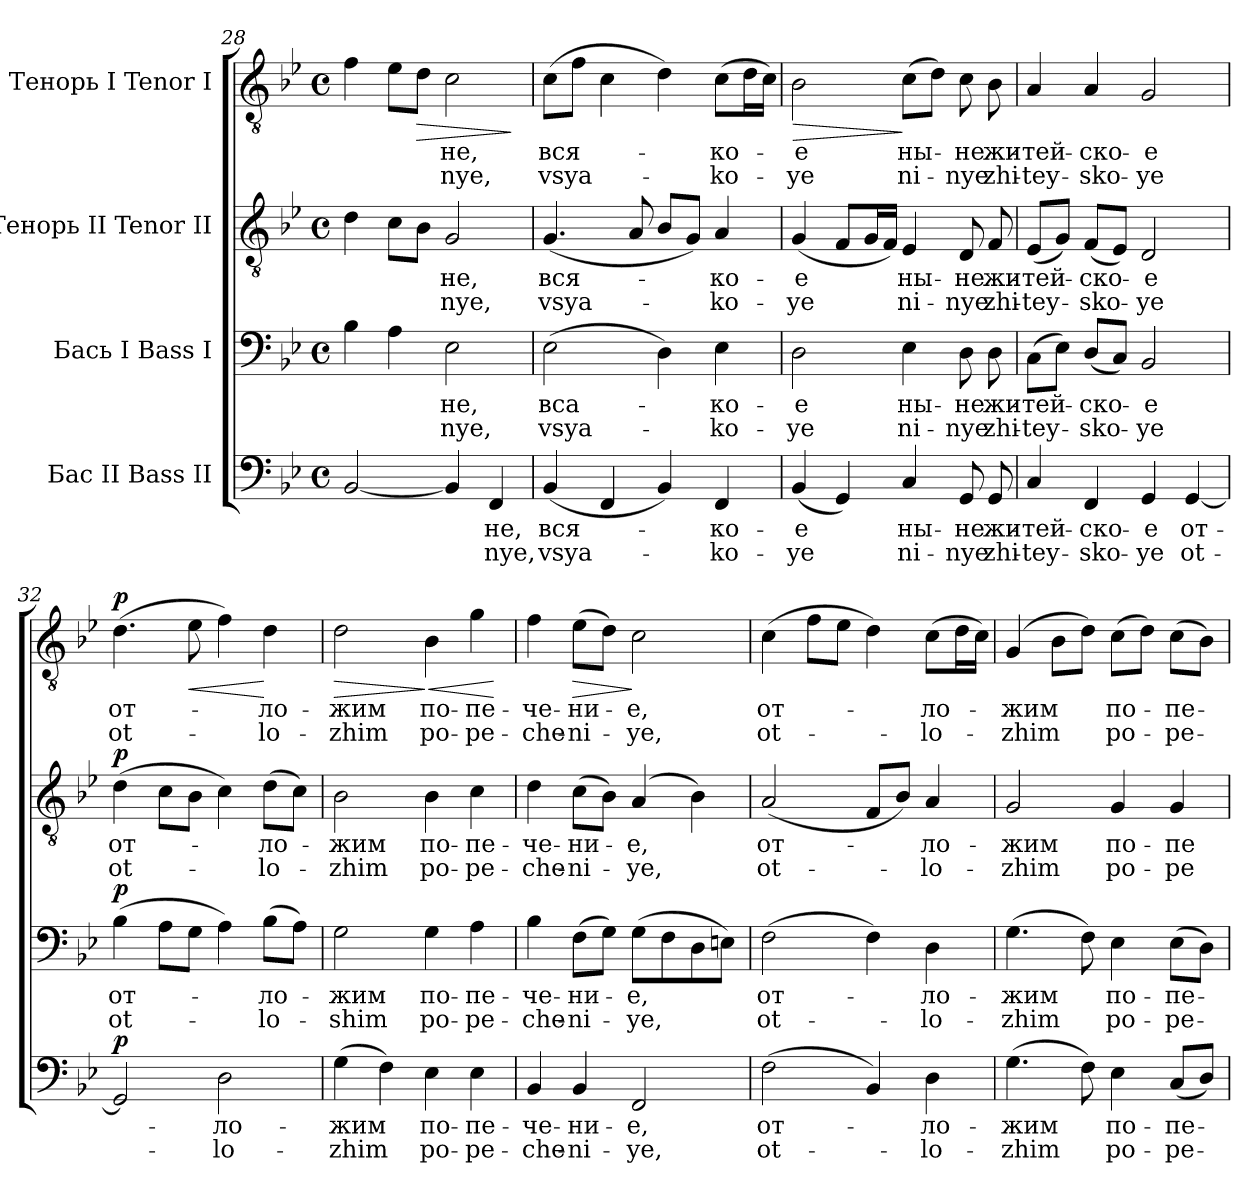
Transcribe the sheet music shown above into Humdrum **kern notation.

**kern	**text	**text	**dynam	**kern	**text	**text	**dynam	**kern	**text	**text	**dynam	**kern	**text	**text	**dynam
*part4	*part4	*part4	*part4	*part3	*part3	*part3	*part3	*part2	*part2	*part2	*part2	*part1	*part1	*part1	*part1
*staff4	*staff4	*staff4	*staff4	*staff3	*staff3	*staff3	*staff3	*staff2	*staff2	*staff2	*staff2	*staff1	*staff1	*staff1	*staff1
*I"Бас II Bass II	*	*	*	*I"Бась I Bass I	*	*	*	*I"Тенорь II Tenor II	*	*	*	*I"Тенорь I Tenor I	*	*	*
*clefF4	*	*	*	*clefF4	*	*	*	*clefGv2	*	*	*	*clefGv2	*	*	*
*k[b-e-]	*	*	*	*k[b-e-]	*	*	*	*k[b-e-]	*	*	*	*k[b-e-]	*	*	*
*B-:	*	*	*	*B-:	*	*	*	*B-:	*	*	*	*B-:	*	*	*
*M4/4	*	*	*	*M4/4	*	*	*	*M4/4	*	*	*	*M4/4	*	*	*
*met(c)	*	*	*	*met(c)	*	*	*	*met(c)	*	*	*	*met(c)	*	*	*
=28	=28	=28	=28	=28	=28	=28	=28	=28	=28	=28	=28	=28	=28	=28	=28
[2BB-/	.	.	.	4B-\	.	.	.	4d\	.	.	.	4f\	.	.	.
.	.	.	.	4A\	.	.	.	8c\L	.	.	.	8e-\L	.	.	.
!	!	!	!	!	!	!	!	!	!	!	!	!	!	!	!LO:HP:b
.	.	.	.	.	.	.	.	8B-\J	.	.	.	8d\J	.	.	>
!	!	!	!	!	!LO:LY:b	!LO:LY:b	!	!	!LO:LY:b	!LO:LY:b	!	!	!LO:LY:b	!LO:LY:b	!
4BB-/]	.	.	.	2E-\	-не,	-nye,	.	2G/	-не,	-nye,	.	2c\	-не,	-nye,	.
!	!LO:LY:b	!LO:LY:b	!	!	!	!	!	!	!	!	!	!	!	!	!
4FF/	-не,	-nye,	.	.	.	.	.	.	.	.	.	.	.	.	.
.	.	.	.	.	.	.	.	.	.	.	.	.	.	.	]
=29	=29	=29	=29	=29	=29	=29	=29	=29	=29	=29	=29	=29	=29	=29	=29
!	!LO:LY:b	!LO:LY:b	!	!	!LO:LY:b	!LO:LY:b	!	!	!LO:LY:b	!LO:LY:b	!	!	!LO:LY:b	!LO:LY:b	!
(<4BB-/	вся-	vsya-	.	(>2E-\	вса-	vsya-	.	(<4.G/	вся-	vsya-	.	(>8c\L	вся-	vsya-	.
.	.	.	.	.	.	.	.	.	.	.	.	8f\J	.	.	.
4FF/	.	.	.	.	.	.	.	.	.	.	.	4c\	.	.	.
.	.	.	.	.	.	.	.	8A/	.	.	.	.	.	.	.
4BB-/)	.	.	.	4D\)	.	.	.	8B-/L	.	.	.	4d\)	.	.	.
.	.	.	.	.	.	.	.	8G/J)	.	.	.	.	.	.	.
!	!LO:LY:b	!LO:LY:b	!	!	!LO:LY:b	!LO:LY:b	!	!	!LO:LY:b	!LO:LY:b	!	!	!LO:LY:b	!LO:LY:b	!
4FF/	-ко-	-ko-	.	4E-\	-ко-	-ko-	.	4A/	-ко-	-ko-	.	(>8c\L	-ко-	-ko-	.
.	.	.	.	.	.	.	.	.	.	.	.	16d\L	.	.	.
.	.	.	.	.	.	.	.	.	.	.	.	16c\JJ)	.	.	.
=30	=30	=30	=30	=30	=30	=30	=30	=30	=30	=30	=30	=30	=30	=30	=30
!	!LO:LY:b	!LO:LY:b	!	!	!LO:LY:b	!LO:LY:b	!	!	!LO:LY:b	!LO:LY:b	!	!	!LO:LY:b	!LO:LY:b	!LO:HP:b
(<4BB-/	-е	-ye	.	2D\	-е	-ye	.	(<4G/	-е	-ye	.	2B-\	-е	-ye	>
4GG/)	.	.	.	.	.	.	.	8F/L	.	.	.	.	.	.	.
.	.	.	.	.	.	.	.	16G/L	.	.	.	.	.	.	.
.	.	.	.	.	.	.	.	16F/JJ)	.	.	.	.	.	.	.
!	!LO:LY:b	!LO:LY:b	!	!	!LO:LY:b	!LO:LY:b	!	!	!LO:LY:b	!LO:LY:b	!	!	!LO:LY:b	!LO:LY:b	!
4C/	ны-	ni-	.	4E-\	ны-	ni-	.	4E-/	ны-	ni-	.	(>8c\L	ны-	ni-	]
.	.	.	.	.	.	.	.	.	.	.	.	8d\J)	.	.	.
!	!LO:LY:b	!LO:LY:b	!	!	!LO:LY:b	!LO:LY:b	!	!	!LO:LY:b	!LO:LY:b	!	!	!LO:LY:b	!LO:LY:b	!
8GG/	-не	-nye	.	8D\	-не	-nye	.	8D/	-не	-nye	.	8c\	-не	-nye	.
!	!LO:LY:b	!LO:LY:b	!	!	!LO:LY:b	!LO:LY:b	!	!	!LO:LY:b	!LO:LY:b	!	!	!LO:LY:b	!LO:LY:b	!
8GG/	жи-	zhi-	.	8D\	жи-	zhi-	.	8F/	жи-	zhi-	.	8B-\	жи-	zhi-	.
!!LO:PB:g=z
=31	=31	=31	=31	=31	=31	=31	=31	=31	=31	=31	=31	=31	=31	=31	=31
!	!LO:LY:b	!LO:LY:b	!	!	!LO:LY:b	!LO:LY:b	!	!	!LO:LY:b	!LO:LY:b	!	!	!LO:LY:b	!LO:LY:b	!
4C/	-тей-	-tey-	.	(>8C\L	-тей-	-tey-	.	(<8E-/L	-тей-	-tey-	.	4A/	-тей-	-tey-	.
.	.	.	.	8E-\J)	.	.	.	8G/J)	.	.	.	.	.	.	.
!	!LO:LY:b	!LO:LY:b	!	!	!LO:LY:b	!LO:LY:b	!	!	!LO:LY:b	!LO:LY:b	!	!	!LO:LY:b	!LO:LY:b	!
4FF/	-ско-	-sko-	.	(<8D/L	-ско-	-sko-	.	(<8F/L	-ско-	-sko-	.	4A/	-ско-	-sko-	.
.	.	.	.	8C/J)	.	.	.	8E-/J)	.	.	.	.	.	.	.
!	!LO:LY:b	!LO:LY:b	!	!	!LO:LY:b	!LO:LY:b	!	!	!LO:LY:b	!LO:LY:b	!	!	!LO:LY:b	!LO:LY:b	!
4GG/	-е	-ye	.	2BB-/	-е	-ye	.	2D/	-е	-ye	.	2G/	-е	-ye	.
!	!LO:LY:b	!LO:LY:b	!	!	!	!	!	!	!	!	!	!	!	!	!
[4GG/	от-	ot-	.	.	.	.	.	.	.	.	.	.	.	.	.
=32	=32	=32	=32	=32	=32	=32	=32	=32	=32	=32	=32	=32	=32	=32	=32
!	!	!	!LO:DY:a	!	!LO:LY:b	!LO:LY:b	!LO:DY:a	!	!LO:LY:b	!LO:LY:b	!LO:DY:a	!	!LO:LY:b	!LO:LY:b	!LO:DY:a
2GG/]	.	.	p	(>4B-\	от-	ot-	p	(>4d\	от-	ot-	p	(>4.d\	от-	ot-	p
.	.	.	.	8A\L	.	.	.	8c\L	.	.	.	.	.	.	.
!	!	!	!	!	!	!	!	!	!	!	!	!	!	!	!LO:HP:b
.	.	.	.	8G\J	.	.	.	8B-\J	.	.	.	8e-\	.	.	<
!	!LO:LY:b	!LO:LY:b	!	!	!	!	!	!	!	!	!	!	!	!	!
2D\	-ло-	-lo-	.	4A\)	.	.	.	4c\)	.	.	.	4f\)	.	.	.
!	!	!	!	!	!LO:LY:b	!LO:LY:b	!	!	!LO:LY:b	!LO:LY:b	!	!	!LO:LY:b	!LO:LY:b	!
.	.	.	.	(>8B-\L	-ло-	-lo-	.	(>8d\L	-ло-	-lo-	.	4d\	-ло-	-lo-	[
.	.	.	.	8A\J)	.	.	.	8c\J)	.	.	.	.	.	.	.
=33	=33	=33	=33	=33	=33	=33	=33	=33	=33	=33	=33	=33	=33	=33	=33
!	!LO:LY:b	!LO:LY:b	!	!	!LO:LY:b	!LO:LY:b	!	!	!LO:LY:b	!LO:LY:b	!	!	!LO:LY:b	!LO:LY:b	!LO:HP:b
(>4G\	-жим	-zhim	.	2G\	-жим	-shim	.	2B-\	-жим	-zhim	.	2d\	-жим	-zhim	>
4F\)	.	.	.	.	.	.	.	.	.	.	.	.	.	.	.
!	!LO:LY:b	!LO:LY:b	!	!	!LO:LY:b	!LO:LY:b	!	!	!LO:LY:b	!LO:LY:b	!	!	!LO:LY:b	!LO:LY:b	!LO:HP:n=1:b
4E-\	по-	po-	.	4G\	по-	po-	.	4B-\	по-	po-	.	4B-\	по-	po-	] <
!	!LO:LY:b	!LO:LY:b	!	!	!LO:LY:b	!LO:LY:b	!	!	!LO:LY:b	!LO:LY:b	!	!	!LO:LY:b	!LO:LY:b	!
4E-\	-пе-	-pe-	.	4A\	-пе-	-pe-	.	4c\	-пе-	-pe-	.	4g\	-пе-	-pe-	.
.	.	.	.	.	.	.	.	.	.	.	.	.	.	.	[
=34	=34	=34	=34	=34	=34	=34	=34	=34	=34	=34	=34	=34	=34	=34	=34
!	!LO:LY:b	!LO:LY:b	!	!	!LO:LY:b	!LO:LY:b	!	!	!LO:LY:b	!LO:LY:b	!	!	!LO:LY:b	!LO:LY:b	!
4BB-/	-че-	-che-	.	4B-\	-че-	-che-	.	4d\	-че-	-che-	.	4f\	-че-	-che-	.
!	!LO:LY:b	!LO:LY:b	!	!	!LO:LY:b	!LO:LY:b	!	!	!LO:LY:b	!LO:LY:b	!	!	!LO:LY:b	!LO:LY:b	!LO:HP:b
4BB-/	-ни-	-ni-	.	(>8F\L	-ни-	-ni-	.	(>8c\L	-ни-	-ni-	.	(>8e-\L	-ни-	-ni-	>
.	.	.	.	8G\J)	.	.	.	8B-\J)	.	.	.	8d\J)	.	.	.
!	!LO:LY:b	!LO:LY:b	!	!	!LO:LY:b	!LO:LY:b	!	!	!LO:LY:b	!LO:LY:b	!	!	!LO:LY:b	!LO:LY:b	!
2FF/	-е,	-ye,	.	(>8G\L	-е,	-ye,	.	(>4A/	-е,	-ye,	.	2c\	-е,	-ye,	]
.	.	.	.	8F\	.	.	.	.	.	.	.	.	.	.	.
.	.	.	.	8D\	.	.	.	4B-\)	.	.	.	.	.	.	.
.	.	.	.	8En\J)	.	.	.	.	.	.	.	.	.	.	.
=35	=35	=35	=35	=35	=35	=35	=35	=35	=35	=35	=35	=35	=35	=35	=35
!	!LO:LY:b	!LO:LY:b	!	!	!LO:LY:b	!LO:LY:b	!	!	!LO:LY:b	!LO:LY:b	!	!	!LO:LY:b	!LO:LY:b	!
(>2F\	от-	ot-	.	(>2F\	от-	ot-	.	(<2A/	от-	ot-	.	(>4c\	от-	ot-	.
.	.	.	.	.	.	.	.	.	.	.	.	8f\L	.	.	.
.	.	.	.	.	.	.	.	.	.	.	.	8e-\J	.	.	.
4BB-/)	.	.	.	4F\)	.	.	.	8F/L	.	.	.	4d\)	.	.	.
.	.	.	.	.	.	.	.	8B-/J)	.	.	.	.	.	.	.
!	!LO:LY:b	!LO:LY:b	!	!	!LO:LY:b	!LO:LY:b	!	!	!LO:LY:b	!LO:LY:b	!	!	!LO:LY:b	!LO:LY:b	!
4D\	-ло-	-lo-	.	4D\	-ло-	-lo-	.	4A/	-ло-	-lo-	.	(>8c\L	-ло-	-lo-	.
.	.	.	.	.	.	.	.	.	.	.	.	16d\L	.	.	.
.	.	.	.	.	.	.	.	.	.	.	.	16c\JJ)	.	.	.
!!LO:LB:g=z
=36	=36	=36	=36	=36	=36	=36	=36	=36	=36	=36	=36	=36	=36	=36	=36
!	!LO:LY:b	!LO:LY:b	!	!	!LO:LY:b	!LO:LY:b	!	!	!LO:LY:b	!LO:LY:b	!	!	!LO:LY:b	!LO:LY:b	!
(>4.G\	-жим	-zhim	.	(>4.G\	-жим	-zhim	.	2G/	-жим	-zhim	.	(>4G/	-жим	-zhim	.
.	.	.	.	.	.	.	.	.	.	.	.	8B-\L	.	.	.
8F\)	.	.	.	8F\)	.	.	.	.	.	.	.	8d\J)	.	.	.
!	!LO:LY:b	!LO:LY:b	!	!	!LO:LY:b	!LO:LY:b	!	!	!LO:LY:b	!LO:LY:b	!	!	!LO:LY:b	!LO:LY:b	!
4E-\	по-	po-	.	4E-\	по-	po-	.	4G/	по-	po-	.	(>8c\L	по-	po-	.
.	.	.	.	.	.	.	.	.	.	.	.	8d\J)	.	.	.
!	!LO:LY:b	!LO:LY:b	!	!	!LO:LY:b	!LO:LY:b	!	!	!LO:LY:b	!LO:LY:b	!	!	!LO:LY:b	!LO:LY:b	!
(<8C/L	-пе-	-pe-	.	(>8E-\L	-пе-	-pe-	.	4G/	-пе-	-pe-	.	(>8c\L	-пе-	-pe-	.
8D/J)	.	.	.	8D\J)	.	.	.	.	.	.	.	8B-\J)	.	.	.
=	=	=	=	=	=	=	=	=	=	=	=	=	=	=	=
*-	*-	*-	*-	*-	*-	*-	*-	*-	*-	*-	*-	*-	*-	*-	*-
